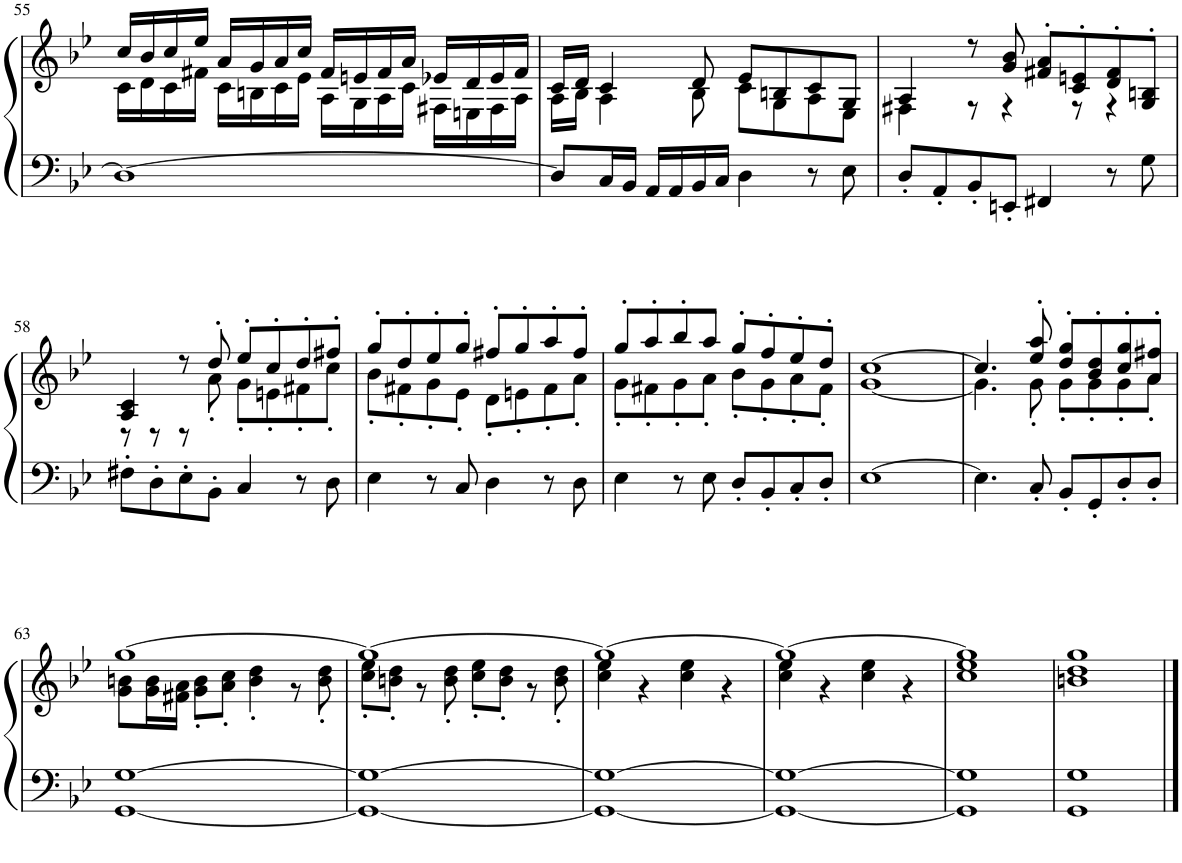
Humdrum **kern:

**kern	**kern
*part1	*part1
*staff2	*staff1
*I"Piano	*
*I'Pno.	*
!!LO:PB:g=z
*clefF4	*clefG2
*k[b-e-]	*k[b-e-]
*M4/4	*M4/4
=55	=55
*	*^
1D_	16cc/LL	16c\LL
.	16b-/	16d\
.	16cc/	16c\
.	16ee-/JJ	16f#X\JJ
.	16a/LL	16c\LL
.	16g/	16Bn\
.	16a/	16c\
.	16cc/JJ	16e-\JJ
.	16f#/LL	16A\LL
.	16en/	16G\
.	16f#/	16A\
.	16a/JJ	16c\JJ
.	16e-X/LL	16F#X\LL
.	16d/	16En\
.	16e-/	16F#\
.	16f#/JJ	16A\JJ
=56	=56	=56
8D/L]	16c/LL	16A\LL
.	16d/JJ	16B-\JJ
16C/L	4c/	4A\
16BB-/JJ	.	.
16AA/LL	.	.
16AA/	.	.
16BB-/	8d/	8B-\
16C/JJ	.	.
4D\	8e-/L	8c\L
.	8Bn/	8G\
8r	8c/	8A\
8E-\	8G/J	8E-\J
=57	=57	=57
8D'/L	4A/	4F#X\
8AA'/	.	.
8BB-'/	8r	8r
8EEn'/J	8g/ 8b-/	4r
4FF#X/	8f#X/' 8a/'L	.
.	8c/' 8en/'	8r
8r	8d/' 8f#/'	4r
8G\	8G/' 8Bn/'J	.
!!LO:LB:g=z	!!
=58	=58	=58
8F#X'\L	4A/ 4c/	8r
8D'\	.	8r
8E-'\	8r	8r
8BB-'\J	8dd'/	8a'\
4C/	8ee-'/L	8g'\L
.	8cc'/	8en'\
8r	8dd'/	8f#X'\
8D\	8ff#X'/J	8cc'\J
=59	=59	=59
4E-\	8gg'/L	8b-'\L
.	8dd'/	8f#X'\
8r	8ee-'/	8g'\
8C/	8gg'/J	8e-'\J
4D\	8ff#X'/L	8d'\L
.	8gg'/	8en'\
8r	8aa'/	8f#'\
8D\	8ff#'/J	8a'\J
=60	=60	=60
4E-\	8gg'/L	8g'\L
.	8aa'/	8f#X'\
8r	8bb-'/	8g'\
8E-\	8aa/J	8a'\J
8D'/L	8gg'/L	8b-'\L
8BB-'/	8ff'/	8g'\
8C'/	8ee-'/	8a'\
8D'/J	8dd'/J	8f#'\J
=61	=61	=61
[1E-	[1cc	[1g
=62	=62	=62
4.E-\]	4.cc/]	4.g\]
8C'/	8ee-/' 8aa/'	8g'\
8BB-'/L	8dd/' 8gg/'L	8g'\L
8GG'/	8b-/' 8dd/'	8g'\
8D'/	8cc/' 8gg/'	8g'\
8D'/J	8a/' 8ff#X/'J	8a'\J
!!LO:LB:g=z	!!
=63	=63	=63
[1GG [1G	[1gg	8g\ 8bn\L
.	.	16g\ 16b\L
.	.	16f#X\ 16a\JJ
.	.	8g\' 8b\'L
.	.	8a\' 8cc\'J
.	.	4b\' 4dd\'
.	.	8r
.	.	8b\' 8dd\'
=64	=64	=64
1GG_ 1G_	1gg_	8cc\' 8ee-\'L
.	.	8bn\' 8dd\'J
.	.	8r
.	.	8b\' 8dd\'
.	.	8cc\' 8ee-\'L
.	.	8b\' 8dd\'J
.	.	8r
.	.	8b\' 8dd\'
=65	=65	=65
1GG_ 1G_	1gg_	4cc\ 4ee-\
.	.	4r
.	.	4cc\ 4ee-\
.	.	4r
=66	=66	=66
1GG_ 1G_	1gg_	4cc\ 4ee-\
.	.	4r
.	.	4cc\ 4ee-\
.	.	4r
=67	=67	=67
1GG] 1G]	1gg]	1cc 1ee-
=68	=68	=68
1GG 1G	1gg	1bn 1dd
*	*v	*v
==	==
*-	*-
